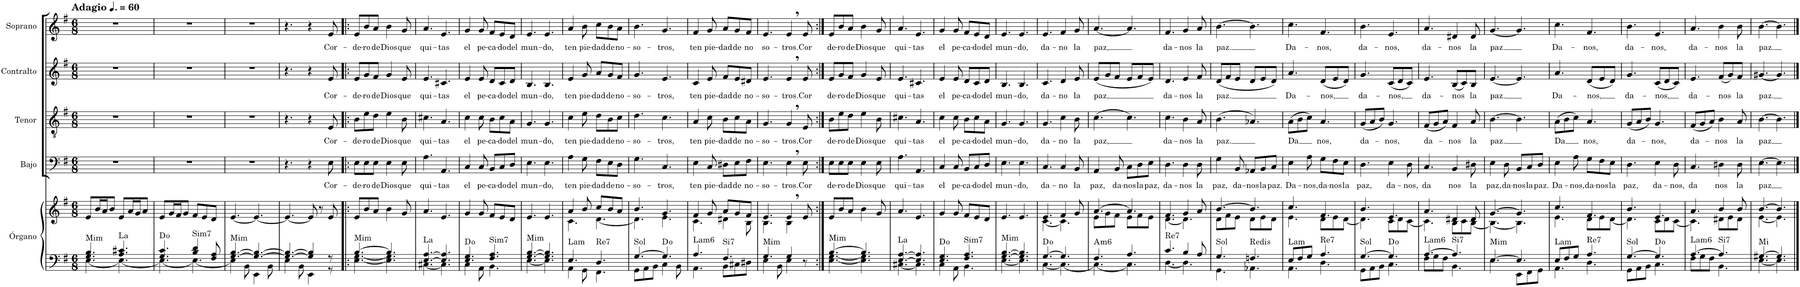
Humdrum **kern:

**kern	**kern	**harte	**kern	**text	**kern	**text	**kern	**text	**kern	**text
*part5	*part5	*part5	*part4	*part4	*part3	*part3	*part2	*part2	*part1	*part1
*staff6	*staff5	*	*staff4	*staff4	*staff3	*staff3	*staff2	*staff2	*staff1	*staff1
*I"Órgano	*	*	*I"Bajo	*	*I"Tenor	*	*I"Contralto	*	*I"Soprano	*
*	*	*	*I'B.	*	*I'T.	*	*I'C.	*	*I'S.	*
*clefF4	*clefG2	*	*clefF4	*	*clefGv2	*	*clefG2	*	*clefG2	*
*k[f#]	*k[f#]	*	*k[f#]	*	*k[f#]	*	*k[f#]	*	*k[f#]	*
*M6/8	*M6/8	*	*M6/8	*	*M6/8	*	*M6/8	*	*M6/8	*
*MM90	*MM90	*	*MM90	*	*MM90	*	*MM90	*	*MM90	*
=1	=1	=1	=1	=1	=1	=1	=1	=1	=1	=1
*^	*	*	*	*	*	*	*	*	*	*
!	!	!	!LO:H:kt=Mim	!	!	!	!	!	!	!LO:TX:a:B:t=Adagio	!
4.G/ 4.B/	[4.E\	8e/L	N	2.r	.	2.r	.	2.r	.	2.r	.
.	.	16b/L	.	.	.	.	.	.	.	.	.
.	.	16a/J	.	.	.	.	.	.	.	.	.
.	.	8b/J	.	.	.	.	.	.	.	.	.
!	!	!	!LO:H:kt=La	!	!	!	!	!	!	!	!
4.A/ 4.c#X/	4.E\_	8e/L	N	.	.	.	.	.	.	.	.
.	.	16a/L	.	.	.	.	.	.	.	.	.
.	.	16g/J	.	.	.	.	.	.	.	.	.
.	.	8a/J	.	.	.	.	.	.	.	.	.
=2	=2	=2	=2	=2	=2	=2	=2	=2	=2	=2	=2
4.G/ 4.c/	4.E\_	8e/L	D:dim	2.r	.	2.r	.	2.r	.	2.r	.
.	.	16g/L	.	.	.	.	.	.	.	.	.
.	.	16f#/J	.	.	.	.	.	.	.	.	.
.	.	8g/J	.	.	.	.	.	.	.	.	.
!	!	!	!LO:H:kt=Sim7	!	!	!	!	!	!	!	!
4B/ 4d/	4.E\_	8f#/L	N	.	.	.	.	.	.	.	.
.	.	8e/	.	.	.	.	.	.	.	.	.
8F#/ 8A/	.	8d/J	.	.	.	.	.	.	.	.	.
=3	=3	=3	=3	=3	=3	=3	=3	=3	=3	=3	=3
!	!	!	!LO:H:kt=Mim	!	!	!	!	!	!	!	!
[4.G/ [4.B/	4E\]	[4.e/	N	2.r	.	2.r	.	2.r	.	2.r	.
.	8BB\	.	.	.	.	.	.	.	.	.	.
4.G/_ 4.B/_	4EE\	4.e/_	.	.	.	.	.	.	.	.	.
.	8BB\	.	.	.	.	.	.	.	.	.	.
=4	=4	=4	=4	=4	=4	=4	=4	=4	=4	=4	=4
4.G/_ 4.B/_	4E\	4.e/_	.	4.r	.	4.r	.	4.r	.	4.r	.
.	8BB\	.	.	.	.	.	.	.	.	.	.
4G/] 4B/]	4EE\	8e/]	.	4r	.	4r	.	4r	.	4r	.
.	.	8r	.	.	.	.	.	.	.	.	.
!	!	!	!	!	!LO:LY:b	!	!LO:LY:b	!	!LO:LY:b	!	!LO:LY:b
8r	8r	8e/	.	8E\	Cor-	8E/	Cor-	8e/	Cor-	8e/	Cor-
=5!|:	=5!|:	=5!|:	=5!|:	=5!|:	=5!|:	=5!|:	=5!|:	=5!|:	=5!|:	=5!|:	=5!|:
!	!	!	!LO:H:kt=Mim	!	!LO:LY:b	!	!LO:LY:b	!	!LO:LY:b	!	!LO:LY:b
[4.B/	[4.E\ [4.G\	8e/L	N	8E\L	-de-	8B\L	-de-	8e/L	-de-	8e/L	-de-
!	!	!	!	!	!LO:LY:b	!	!LO:LY:b	!	!LO:LY:b	!	!LO:LY:b
.	.	8b/	.	8E\	-ro	8e\	-ro	8g/	-ro	8b/	-ro
!	!	!	!	!	!LO:LY:b	!	!LO:LY:b	!	!LO:LY:b	!	!LO:LY:b
.	.	8a/J	.	8E\J	de	8d\J	de	8f#/J	de	8a/J	de
!	!	!	!	!	!LO:LY:b	!	!LO:LY:b	!	!LO:LY:b	!	!LO:LY:b
4.B/]	4.E\] 4.G\]	4b\	.	4E\	Dios	4e\	Dios	4g/	Dios	4b\	Dios
!	!	!	!	!	!LO:LY:b	!	!LO:LY:b	!	!LO:LY:b	!	!LO:LY:b
.	.	8g/	.	8E\	que	8B\	que	8e/	que	8g/	que
=6	=6	=6	=6	=6	=6	=6	=6	=6	=6	=6	=6
!	!	!	!LO:H:kt=La	!	!LO:LY:b	!	!LO:LY:b	!	!LO:LY:b	!	!LO:LY:b
[4.E/ [4.A/	[4.C#X\	4.a/	N	4.A\	qui-	4.c#X\	qui-	4.e/	qui-	4.a/	qui-
!	!	!	!	!	!LO:LY:b	!	!LO:LY:b	!	!LO:LY:b	!	!LO:LY:b
4.E/] 4.A/]	4.C#\]	4.e/	.	4.AA/	-tas	4.A/	-tas	4.c#X/	-tas	4.e/	-tas
=7	=7	=7	=7	=7	=7	=7	=7	=7	=7	=7	=7
!	!	!	!	!	!LO:LY:b	!	!LO:LY:b	!	!LO:LY:b	!	!LO:LY:b
4.E/ 4.G/	4C\	4g/	D:dim	4C/	el	4c\	el	4e/	el	4g/	el
!	!	!	!	!	!LO:LY:b	!	!LO:LY:b	!	!LO:LY:b	!	!LO:LY:b
.	8AA\	8g/	.	8C/	pe-	8c\	pe-	8e/	pe-	8g/	pe-
!	!	!	!LO:H:kt=Sim7	!	!LO:LY:b	!	!LO:LY:b	!	!LO:LY:b	!	!LO:LY:b
4.F#/ 4.A/	4.BB\	8f#/L	N	8BB/L	-ca-	8B\L	-ca-	8d/L	-ca-	8f#/L	-ca-
!	!	!	!	!	!LO:LY:b	!	!LO:LY:b	!	!LO:LY:b	!	!LO:LY:b
.	.	8e/	.	8C/	-do	8c\	-do	8c/	-do	8e/	-do
!	!	!	!	!	!LO:LY:b	!	!LO:LY:b	!	!LO:LY:b	!	!LO:LY:b
.	.	8d/J	.	8D/J	del	8A\J	del	8d/J	del	8d/J	del
=8	=8	=8	=8	=8	=8	=8	=8	=8	=8	=8	=8
!	!	!	!LO:H:kt=Mim	!	!LO:LY:b	!	!LO:LY:b	!	!LO:LY:b	!	!LO:LY:b
[4.G/ [4.B/	[4.E\	4.e/	N	4.E\	mun-	4.G/	mun-	4.B/	mun-	4.e/	mun-
!	!	!	!	!	!LO:LY:b	!	!LO:LY:b	!	!LO:LY:b	!	!LO:LY:b
4.G/] 4.B/]	4.E\]	4.e/	.	4.E\	-do,	4.G/	-do,	4.B/	-do,	4.e/	-do,
=9	=9	=9	=9	=9	=9	=9	=9	=9	=9	=9	=9
*	*	*^	*	*	*	*	*	*	*	*	*
!	!	!	!	!LO:H:kt=Lam	!	!LO:LY:b	!	!LO:LY:b	!	!LO:LY:b	!	!LO:LY:b
4.E/	4AA\	4a/	4.c\	N	4A\	ten	4c\	ten	4e/	ten	4a/	ten
!	!	!	!	!	!	!LO:LY:b	!	!LO:LY:b	!	!LO:LY:b	!	!LO:LY:b
.	8GG\	8b/	.	.	8G\	pie-	8e\	pie-	8g/	pie-	8b\	pie-
!	!	!	!	!LO:H:kt=Re7	!	!LO:LY:b	!	!LO:LY:b	!	!LO:LY:b	!	!LO:LY:b
4.D/	4.FF#\	8cc/L	[4.d\	N	8F#\L	-dad	8d\L	-dad	8a/L	-dad	8cc\L	-dad
!	!	!	!	!	!	!LO:LY:b	!	!LO:LY:b	!	!LO:LY:b	!	!LO:LY:b
.	.	8b/	.	.	8E\	de	8B\	de	8g/	de	8b\	de
!	!	!	!	!	!	!LO:LY:b	!	!LO:LY:b	!	!LO:LY:b	!	!LO:LY:b
.	.	8a/J	.	.	8D\J	no-	8c\J	no-	8f#/J	no-	8a\J	no-
=10	=10	=10	=10	=10	=10	=10	=10	=10	=10	=10	=10	=10
!	!	!	!	!LO:H:kt=Sol	!	!LO:LY:b	!	!LO:LY:b	!	!LO:LY:b	!	!LO:LY:b
[4.G/	8GG\L	4.b/	4.d\]	N	4.G\	-so-	4.d\	-so-	4.g/	-so-	4.b\	-so-
.	8AA\	.	.	.	.	.	.	.	.	.	.	.
.	8BB\J	.	.	.	.	.	.	.	.	.	.	.
!	!	!	!	!	!	!LO:LY:b	!	!LO:LY:b	!	!LO:LY:b	!	!LO:LY:b
4.G/]	4C\	4.g/	4.e\	D:dim	4.C/	-tros,	4.c\	-tros,	4.e/	-tros,	4.g/	-tros,
.	8BB\	.	.	.	.	.	.	.	.	.	.	.
=11	=11	=11	=11	=11	=11	=11	=11	=11	=11	=11	=11	=11
!	!	!	!	!LO:H:kt=Lam6	!	!LO:LY:b	!	!LO:LY:b	!	!LO:LY:b	!	!LO:LY:b
4.A/	4.AA\	4f#/	4.c\	N	4E\	ten	4A/	ten	4c/	ten	4f#/	ten
!	!	!	!	!	!	!LO:LY:b	!	!LO:LY:b	!	!LO:LY:b	!	!LO:LY:b
.	.	8g/	.	.	8C/	pie-	8c\	pie-	8e/	pie-	8g/	pie-
!	!	!	!	!LO:H:kt=Si7	!	!LO:LY:b	!	!LO:LY:b	!	!LO:LY:b	!	!LO:LY:b
4.F#/	8BB\L	8a/L	4d#X\	N	8D#X\L	-dad	8B\L	-dad	8f#/L	-dad	8a/L	-dad
!	!	!	!	!	!	!LO:LY:b	!	!LO:LY:b	!	!LO:LY:b	!	!LO:LY:b
.	8C#X\	8g/	.	.	8E\	de	8c\	de	8e/	de	8g/	de
!	!	!	!	!	!	!LO:LY:b	!	!LO:LY:b	!	!LO:LY:b	!	!LO:LY:b
.	8D#X\J	8f#/J	8B\	.	8F#\J	no-	8A\J	no-	8d#X/J	no-	8f#/J	no
=12	=12	=12	=12	=12	=12	=12	=12	=12	=12	=12	=12	=12
!	!	!	!	!LO:H:kt=Mim	!	!LO:LY:b	!	!LO:LY:b	!	!LO:LY:b	!	!LO:LY:b
4.G/	4E\	4.e/	4.B\	N	4.E\	-so-	4.G/	-so-	4.e/	-so-	4.e/	-so-
.	8BB\	.	.	.	.	.	.	.	.	.	.	.
!	!	!	!	!	!	!LO:LY:b	!	!LO:LY:b	!	!LO:LY:b	!	!LO:LY:b
4G/	4E\	4e,/	4B\	.	4E,\	-tros.	4G,/	-tros.	4e,/	-tros.	4e,/	-tros.
!	!	!	!	!	!	!LO:LY:b	!	!LO:LY:b	!	!LO:LY:b	!	!LO:LY:b
8r	8ryy	8e/	8ryy	.	8E\	Cor	8E/	Cor	8e/	Cor	8e/	Cor
=13:|!	=13:|!	=13:|!	=13:|!	=13:|!	=13:|!	=13:|!	=13:|!	=13:|!	=13:|!	=13:|!	=13:|!	=13:|!
!	!	!	!	!LO:H:kt=Mim	!	!LO:LY:b	!	!LO:LY:b	!	!LO:LY:b	!	!LO:LY:b
*	*	*v	*v	*	*	*	*	*	*	*	*	*
[4.B/	[4.E\ [4.G\	8e/L	N	8E\L	-de-	8B\L	-de-	8e/L	-de-	8e/L	-de-
!	!	!	!	!	!LO:LY:b	!	!LO:LY:b	!	!LO:LY:b	!	!LO:LY:b
.	.	8b/	.	8E\	-ro	8e\	-ro	8g/	-ro	8b/	-ro
!	!	!	!	!	!LO:LY:b	!	!LO:LY:b	!	!LO:LY:b	!	!LO:LY:b
.	.	8a/J	.	8E\J	de	8d\J	de	8f#/J	de	8a/J	de
!	!	!	!	!	!LO:LY:b	!	!LO:LY:b	!	!LO:LY:b	!	!LO:LY:b
4.B/]	4.E\] 4.G\]	4b\	.	4E\	Dios	4e\	Dios	4g/	Dios	4b\	Dios
!	!	!	!	!	!LO:LY:b	!	!LO:LY:b	!	!LO:LY:b	!	!LO:LY:b
.	.	8g/	.	8E\	que	8B\	que	8e/	que	8g/	que
=14	=14	=14	=14	=14	=14	=14	=14	=14	=14	=14	=14
!	!	!	!LO:H:kt=La	!	!LO:LY:b	!	!LO:LY:b	!	!LO:LY:b	!	!LO:LY:b
[4.E/ [4.A/	[4.C#X\	4.a/	N	4.A\	qui-	4.c#X\	qui-	4.e/	qui-	4.a/	qui-
!	!	!	!	!	!LO:LY:b	!	!LO:LY:b	!	!LO:LY:b	!	!LO:LY:b
4.E/] 4.A/]	4.C#\]	4.e/	.	4.AA/	-tas	4.A/	-tas	4.c#X/	-tas	4.e/	-tas
=15	=15	=15	=15	=15	=15	=15	=15	=15	=15	=15	=15
!	!	!	!	!	!LO:LY:b	!	!LO:LY:b	!	!LO:LY:b	!	!LO:LY:b
4.E/ 4.G/	4C\	4g/	D:dim	4C/	el	4c\	el	4e/	el	4g/	el
!	!	!	!	!	!LO:LY:b	!	!LO:LY:b	!	!LO:LY:b	!	!LO:LY:b
.	8AA\	8g/	.	8C/	pe-	8c\	pe-	8e/	pe-	8g/	pe-
!	!	!	!LO:H:kt=Sim7	!	!LO:LY:b	!	!LO:LY:b	!	!LO:LY:b	!	!LO:LY:b
4.F#/ 4.A/	4.BB\	8f#/L	N	8BB/L	-ca-	8B\L	-ca-	8d/L	-ca-	8f#/L	-ca-
!	!	!	!	!	!LO:LY:b	!	!LO:LY:b	!	!LO:LY:b	!	!LO:LY:b
.	.	8e/	.	8C/	-do	8c\	-do	8c/	-do	8e/	-do
!	!	!	!	!	!LO:LY:b	!	!LO:LY:b	!	!LO:LY:b	!	!LO:LY:b
.	.	8d/J	.	8D/J	del	8A\J	del	8d/J	del	8d/J	del
=16	=16	=16	=16	=16	=16	=16	=16	=16	=16	=16	=16
!	!	!	!LO:H:kt=Mim	!	!LO:LY:b	!	!LO:LY:b	!	!LO:LY:b	!	!LO:LY:b
[4.G/ [4.B/	[4.E\	4.e/	N	4.E\	mun-	4.G/	mun-	4.B/	mun-	4.e/	mun-
!	!	!	!	!	!LO:LY:b	!	!LO:LY:b	!	!LO:LY:b	!	!LO:LY:b
4.G/] 4.B/]	4.E\]	4.e/	.	4.E\	-do,	4.G/	-do,	4.B/	-do,	4.e/	-do,
=17	=17	=17	=17	=17	=17	=17	=17	=17	=17	=17	=17
*	*	*^	*	*	*	*	*	*	*	*	*
!	!	!	!	!	!	!LO:LY:b	!	!LO:LY:b	!	!LO:LY:b	!	!LO:LY:b
[4.G/	[4.C\	4.e/	[4.c\	D:dim	4.C/	da-	4.G/	da-	4.c/	da-	4.e/	da-
!	!	!	!	!	!	!LO:LY:b	!	!LO:LY:b	!	!LO:LY:b	!	!LO:LY:b
4.G/]	4.C\_	4f#/	4.c\]	.	4C/	-no	4c\	-no	4d/	-no	4f#/	-no
!	!	!	!	!	!	!LO:LY:b	!	!LO:LY:b	!	!LO:LY:b	!	!LO:LY:b
.	.	8g/	.	.	8BB/	la	8B\	la	8e/	la	8g/	la
=18	=18	=18	=18	=18	=18	=18	=18	=18	=18	=18	=18	=18
!	!	!	!	!LO:H:kt=m6	!	!LO:LY:b	!	!LO:LY:b	!	!LO:LY:b	!	!LO:LY:b
4.F#/	4.C\_	[4.a/	8e\L	A:min6	4AA/	paz,	(4.c\	paz,	(8e/L	paz,	[4.a/	paz,
.	.	.	8g\	.	.	.	.	.	8g/	.	.	.
!	!	!	!	!	!	!LO:LY:b	!	!	!	!	!	!
.	.	.	8f#\J	.	8BB/	da-	.	.	8f#/J	.	.	.
!	!	!	!	!	!	!LO:LY:b	!	!	!	!	!	!
4.A/	4.C\]	4.a/]	8e\L	.	8C\L	-nos	4.c\)	.	8e/L	.	4.a/]	.
!	!	!	!	!	!	!LO:LY:b	!	!	!	!	!	!
.	.	.	8f#\	.	8D\	la	.	.	8f#/	.	.	.
!	!	!	!	!	!	!LO:LY:b	!	!	!	!	!	!
.	.	.	8e\J	.	8E\J	paz,	.	.	8e/J)	.	.	.
=19	=19	=19	=19	=19	=19	=19	=19	=19	=19	=19	=19	=19
!	!	!	!	!LO:H:kt=Re7	!	!LO:LY:b	!	!LO:LY:b	!	!LO:LY:b	!	!LO:LY:b
4.c/	[4.D\	4.f#/	[4.d\	N	4.D\	da-	4.c\	da-	4.d/	da-	4.f#/	da-
!	!	!	!	!	!	!LO:LY:b	!	!LO:LY:b	!	!LO:LY:b	!	!LO:LY:b
4B/	4.D\]	4g/	4.d\]	.	4D\	-nos	4B\	-nos	4e/	-nos	4g/	-nos
!	!	!	!	!	!	!LO:LY:b	!	!LO:LY:b	!	!LO:LY:b	!	!LO:LY:b
8A/	.	8a/	.	.	8D\	la	8A/	la	8f#/	la	8a/	la
=20	=20	=20	=20	=20	=20	=20	=20	=20	=20	=20	=20	=20
!	!	!	!	!LO:H:kt=Sol	!	!LO:LY:b	!	!LO:LY:b	!	!LO:LY:b	!	!LO:LY:b
4.G/	4.GG\	[4.b/	8d\L	N	4G\	paz,	(4.B\	paz.	(8d/L	paz.	[4.b\	paz.
.	.	.	8f#\	.	.	.	.	.	8f#/	.	.	.
!	!	!	!	!	!	!LO:LY:b	!	!	!	!	!	!
.	.	.	8e\J	.	8BB/	da-	.	.	8e/J	.	.	.
!	!	!	!	!LO:H:kt=Redis	!	!LO:LY:b	!	!	!	!	!	!
4.Fn/	4.AA-X\	4.b/]	8d\L	N	8AA-X/L	-nos	4.A-X/)	.	8d/L	.	4.b\]	.
!	!	!	!	!	!	!LO:LY:b	!	!	!	!	!	!
.	.	.	8e\	.	8BB/	la	.	.	8e/	.	.	.
!	!	!	!	!	!	!LO:LY:b	!	!	!	!	!	!
.	.	.	8d\J	.	8C/J	paz.	.	.	8d/J)	.	.	.
=21	=21	=21	=21	=21	=21	=21	=21	=21	=21	=21	=21	=21
!	!	!	!	!LO:H:kt=Lam	!	!LO:LY:b	!	!LO:LY:b	!	!LO:LY:b	!	!LO:LY:b
8E/L	4.AA\	4.cc/	4.e\	N	4E\	Da-	(8A\L	Da	4.a/	Da-	4.cc\	Da-
8F#/	.	.	.	.	.	.	8B\	.	.	.	.	.
!	!	!	!	!	!	!LO:LY:b	!	!	!	!	!	!
8G/J	.	.	.	.	8A\	-nos,	8c\J)	.	.	.	.	.
!	!	!	!	!LO:H:kt=Re7	!	!LO:LY:b	!	!LO:LY:b	!	!LO:LY:b	!	!LO:LY:b
4.A/	4.D\	4.f#/	8d\L	N	8G\L	da-	4.A/	nos,	(8d/L	-nos,	4.f#/	-nos,
!	!	!	!	!	!	!LO:LY:b	!	!	!	!	!	!
.	.	.	8e\	.	8F#\	-nos	.	.	8e/	.	.	.
!	!	!	!	!	!	!LO:LY:b	!	!	!	!	!	!
.	.	.	[8d\J	.	8E\J	la	.	.	8d/J)	.	.	.
=22	=22	=22	=22	=22	=22	=22	=22	=22	=22	=22	=22	=22
!	!	!	!	!LO:H:kt=Sol	!	!LO:LY:b	!	!LO:LY:b	!	!LO:LY:b	!	!LO:LY:b
[4.G/	8GG\L	4.b/	4.d\]	N	4.D\	paz,	(8G/L	da-	4.g/	da-	4.b\	da-
.	8AA\	.	.	.	.	.	8A/	.	.	.	.	.
.	8BB\J	.	.	.	.	.	8B/J)	.	.	.	.	.
!	!	!	!	!	!	!LO:LY:b	!	!LO:LY:b	!	!LO:LY:b	!	!LO:LY:b
4.G/]	4.C\	4.e/	8c\L	D:dim	4E\	-da-	4.G/	-nos,	(8c/L	-nos,	4.e/	-nos,
.	.	.	8d\	.	.	.	.	.	8d/	.	.	.
!	!	!	!	!	!	!LO:LY:b	!	!	!	!	!	!
.	.	.	[8c\J	.	8D\	-nos,	.	.	8c/J)	.	.	.
=23	=23	=23	=23	=23	=23	=23	=23	=23	=23	=23	=23	=23
!	!	!	!	!LO:H:kt=Lam6	!	!LO:LY:b	!	!LO:LY:b	!	!LO:LY:b	!	!LO:LY:b
[4.A/	8F#\L	4.a/	4.c\]	N	4.C/	da	(8F#/L	da-	4.e/	da-	4.a/	da-
.	8G\	.	.	.	.	.	8G/	.	.	.	.	.
.	8F#\J	.	.	.	.	.	8A/J)	.	.	.	.	.
!	!	!	!	!LO:H:kt=Si7	!	!LO:LY:b	!	!LO:LY:b	!	!LO:LY:b	!	!LO:LY:b
4.A/]	4.BB\	4d#X/	8B\L	N	4BB/	-nos	4F#/	-nos	(8B/L	-nos	4d#X/	-nos
.	.	.	8c\	.	.	.	.	.	8c/)	.	.	.
!	!	!	!	!	!	!LO:LY:b	!	!LO:LY:b	!	!LO:LY:b	!	!LO:LY:b
.	.	8d#/	[8B\J	.	8D#X\	la	8A/	la	8B/J	la	8d#/	la
=24	=24	=24	=24	=24	=24	=24	=24	=24	=24	=24	=24	=24
!	!	!	!	!LO:H:kt=Mim	!	!LO:LY:b	!	!LO:LY:b	!	!LO:LY:b	!	!LO:LY:b
[4.E/	4.E\	[4.g/	4.B\_	N	4E\	paz,	[4.B\	paz.	[4.e/	paz.	[4.g/	paz.
!	!	!	!	!	!	!LO:LY:b	!	!	!	!	!	!
.	.	.	.	.	8D\	da-	.	.	.	.	.	.
!	!	!	!	!	!	!LO:LY:b	!	!	!	!	!	!
4.E/]	8EE\L	4.g/]	4.B\]	.	8BB/L	-nos	4.B\]	.	4.e/]	.	4.g/]	.
!	!	!	!	!	!	!LO:LY:b	!	!	!	!	!	!
.	8FF#\	.	.	.	8C/	la	.	.	.	.	.	.
!	!	!	!	!	!	!LO:LY:b	!	!	!	!	!	!
.	8GG\J	.	.	.	8D/J	paz.	.	.	.	.	.	.
=25	=25	=25	=25	=25	=25	=25	=25	=25	=25	=25	=25	=25
!	!	!	!	!LO:H:kt=Lam	!	!LO:LY:b	!	!LO:LY:b	!	!LO:LY:b	!	!LO:LY:b
8E/L	4.AA\	4.cc/	4.e\	N	4E\	Da-	(8A\L	Da	4.a/	Da-	4.cc\	Da-
8F#/	.	.	.	.	.	.	8B\	.	.	.	.	.
!	!	!	!	!	!	!LO:LY:b	!	!	!	!	!	!
8G/J	.	.	.	.	8A\	-nos,	8c\J)	.	.	.	.	.
!	!	!	!	!LO:H:kt=Re7	!	!LO:LY:b	!	!LO:LY:b	!	!LO:LY:b	!	!LO:LY:b
4.A/	4.D\	4.f#/	8d\L	N	8G\L	da-	4.A/	nos,	(8d/L	-nos,	4.f#/	-nos,
!	!	!	!	!	!	!LO:LY:b	!	!	!	!	!	!
.	.	.	8e\	.	8F#\	-nos	.	.	8e/	.	.	.
!	!	!	!	!	!	!LO:LY:b	!	!	!	!	!	!
.	.	.	[8d\J	.	8E\J	la	.	.	8d/J)	.	.	.
=26	=26	=26	=26	=26	=26	=26	=26	=26	=26	=26	=26	=26
!	!	!	!	!LO:H:kt=Sol	!	!LO:LY:b	!	!LO:LY:b	!	!LO:LY:b	!	!LO:LY:b
[4.G/	8GG\L	4.b/	4.d\]	N	4.D\	paz,	(8G/L	da-	4.g/	da-	4.b\	da-
.	8AA\	.	.	.	.	.	8A/	.	.	.	.	.
.	8BB\J	.	.	.	.	.	8B/J)	.	.	.	.	.
!	!	!	!	!	!	!LO:LY:b	!	!LO:LY:b	!	!LO:LY:b	!	!LO:LY:b
4.G/]	4.C\	4.e/	8c\L	D:dim	4E\	-da-	4.G/	-nos,	(8c/L	-nos,	4.e/	-nos,
.	.	.	8d\	.	.	.	.	.	8d/	.	.	.
!	!	!	!	!	!	!LO:LY:b	!	!	!	!	!	!
.	.	.	[8c\J	.	8D\	-nos,	.	.	8c/J)	.	.	.
=27	=27	=27	=27	=27	=27	=27	=27	=27	=27	=27	=27	=27
!	!	!	!	!LO:H:kt=Lam6	!	!LO:LY:b	!	!LO:LY:b	!	!LO:LY:b	!	!LO:LY:b
[4.A/	8F#\L	4.a/	4.c\]	N	4.C/	da	(8F#/L	da-	4.e/	da-	4.a/	da-
.	8G\	.	.	.	.	.	8G/	.	.	.	.	.
.	8F#\J	.	.	.	.	.	8A/J)	.	.	.	.	.
!	!	!	!	!LO:H:kt=Si7	!	!LO:LY:b	!	!LO:LY:b	!	!LO:LY:b	!	!LO:LY:b
4.A/]	4.BB\	4b/	8d#X\L	N	4D#X\	-nos	4B\	-nos	(8f#/L	-nos	4b\	-nos
.	.	.	8e\	.	.	.	.	.	8g/)	.	.	.
!	!	!	!	!	!	!LO:LY:b	!	!LO:LY:b	!	!LO:LY:b	!	!LO:LY:b
.	.	8b/	8d#\J	.	8D#\	la	8A/	la	8f#/J	la	8b\	la
=28	=28	=28	=28	=28	=28	=28	=28	=28	=28	=28	=28	=28
!	!	!	!	!LO:H:kt=Mi	!	!LO:LY:b	!	!LO:LY:b	!	!LO:LY:b	!	!LO:LY:b
[4.G#X/	[4.E\	[4.b/	[4.e\	N	[4.E\	paz	[4.B\	paz	[4.g#X/	paz.	[4.b\	paz.
4.G#/]	4.E\]	4.b/]	4.e\]	.	4.E\]	.	4.B\]	.	4.g#/]	.	4.b\]	.
*v	*v	*	*	*	*	*	*	*	*	*	*	*
*	*v	*v	*	*	*	*	*	*	*	*	*
==	==	==	==	==	==	==	==	==	==	==
*-	*-	*-	*-	*-	*-	*-	*-	*-	*-	*-
